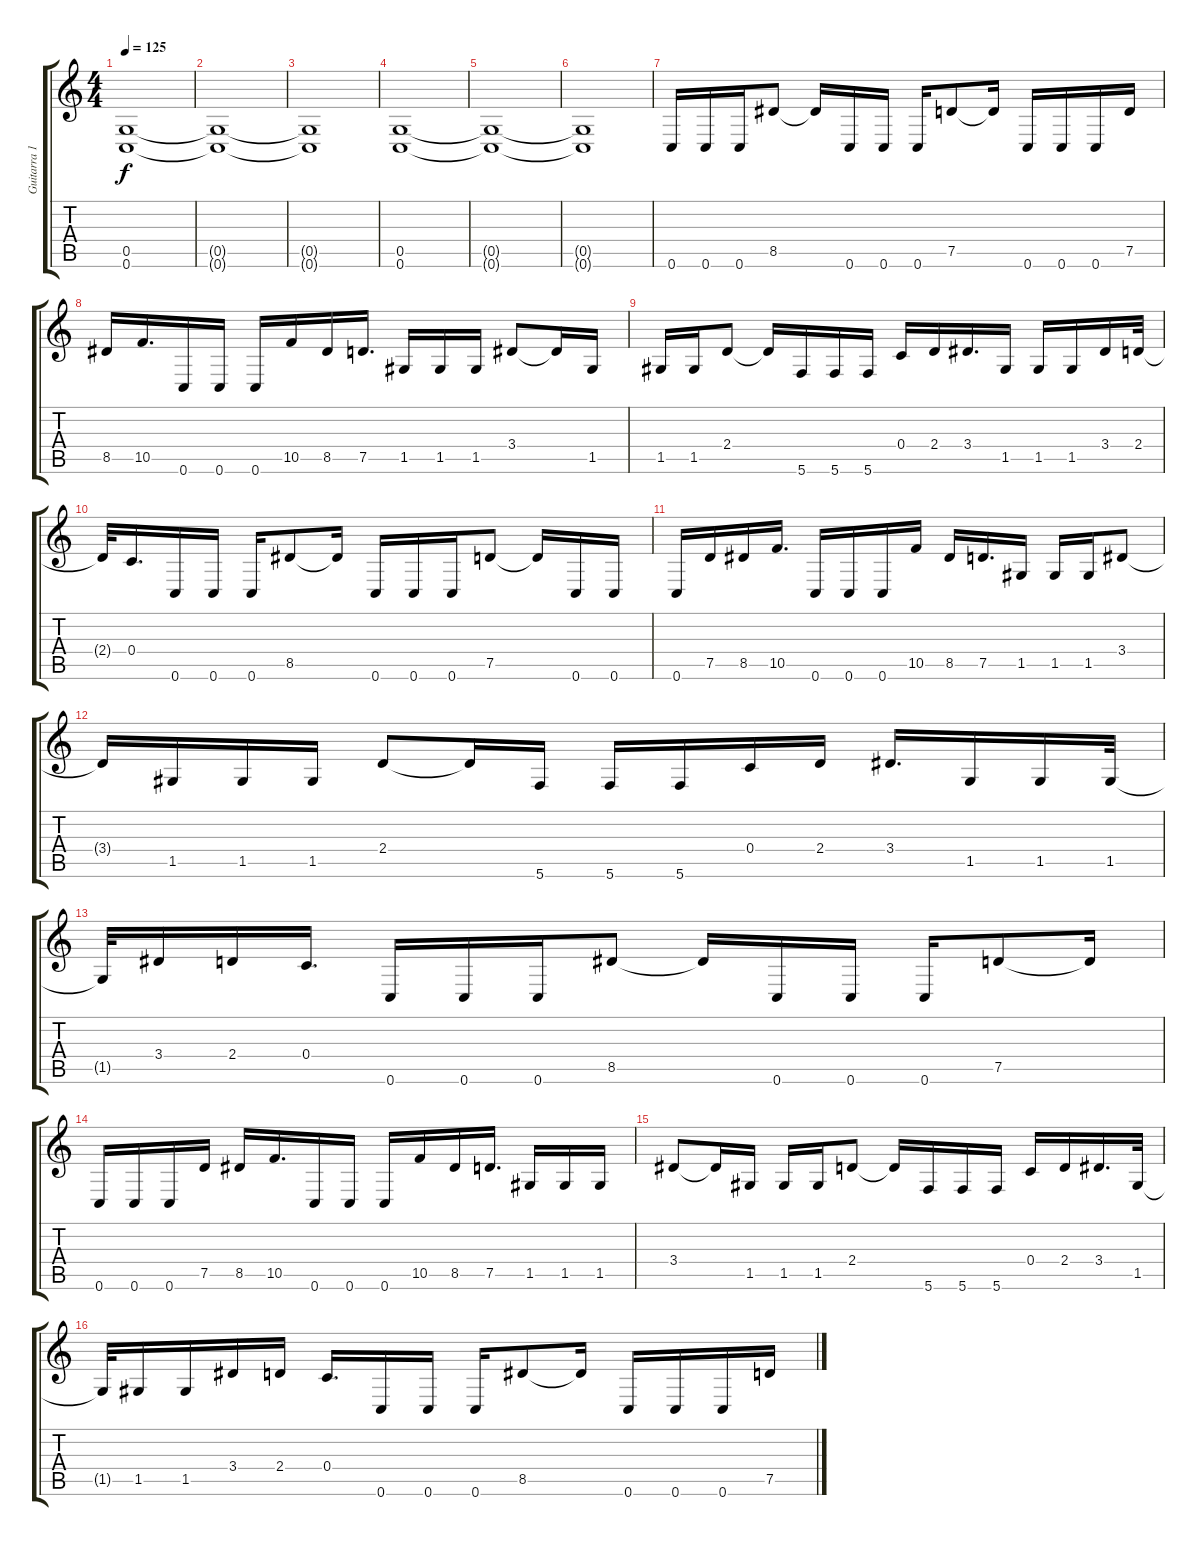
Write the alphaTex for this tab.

\track ("Guitarra 1" "Guitarra 1") {instrument distortionguitar}
\staff {score tabs}
\tuning (D4 A3 F3 C3 G2 C2) {hide}
\ts (4 4)
\tempo 125
\clef g2
\ks c
(0.5 0.6).1{dy f instrument distortionguitar} |
(0.5{t} 0.6{t}).1 |
(0.5{t} 0.6{t}).1 |
(0.5 0.6).1 |
(0.5{t} 0.6{t}).1 |
(0.5{t} 0.6{t}).1 |
0.6.16 0.6.16 0.6.16 8.5.8 8.5{t}.16 0.6.16 0.6.16 0.6.16 7.5.8 7.5{t}.16 0.6.16 0.6.16 0.6.16 7.5.16 |
8.5.16 10.5.16{d} 0.6.16 0.6.16 0.6.16 10.5.16 8.5.16 7.5.16{d} 1.5.16 1.5.16 1.5.16 3.4.8 3.4{t}.16 1.5.16 |
1.5.16 1.5.16 2.4.8 2.4{t}.16 5.6.16 5.6.16 5.6.16 0.4.16 2.4.16 3.4.16{d} 1.5.16 1.5.16 1.5.16 3.4.16 2.4.32 |
2.4{t}.32 0.4.16{d} 0.6.16 0.6.16 0.6.16 8.5.8 8.5{t}.16 0.6.16 0.6.16 0.6.16 7.5.8 7.5{t}.16 0.6.16 0.6.16 |
0.6.16 7.5.16 8.5.16 10.5.16{d} 0.6.16 0.6.16 0.6.16 10.5.16 8.5.16 7.5.16{d} 1.5.16 1.5.16 1.5.16 3.4.8 |
3.4{t}.16 1.5.16 1.5.16 1.5.16 2.4.8 2.4{t}.16 5.6.16 5.6.16 5.6.16 0.4.16 2.4.16 3.4.16{d} 1.5.16 1.5.16 1.5.32 |
1.5{t}.32 3.4.16 2.4.16 0.4.16{d} 0.6.16 0.6.16 0.6.16 8.5.8 8.5{t}.16 0.6.16 0.6.16 0.6.16 7.5.8 7.5{t}.16 |
0.6.16 0.6.16 0.6.16 7.5.16 8.5.16 10.5.16{d} 0.6.16 0.6.16 0.6.16 10.5.16 8.5.16 7.5.16{d} 1.5.16 1.5.16 1.5.16 |
3.4.8 3.4{t}.16 1.5.16 1.5.16 1.5.16 2.4.8 2.4{t}.16 5.6.16 5.6.16 5.6.16 0.4.16 2.4.16 3.4.16{d} 1.5.32 |
1.5{t}.32 1.5.16 1.5.16 3.4.16 2.4.16 0.4.16{d} 0.6.16 0.6.16 0.6.16 8.5.8 8.5{t}.16 0.6.16 0.6.16 0.6.16 7.5.16
